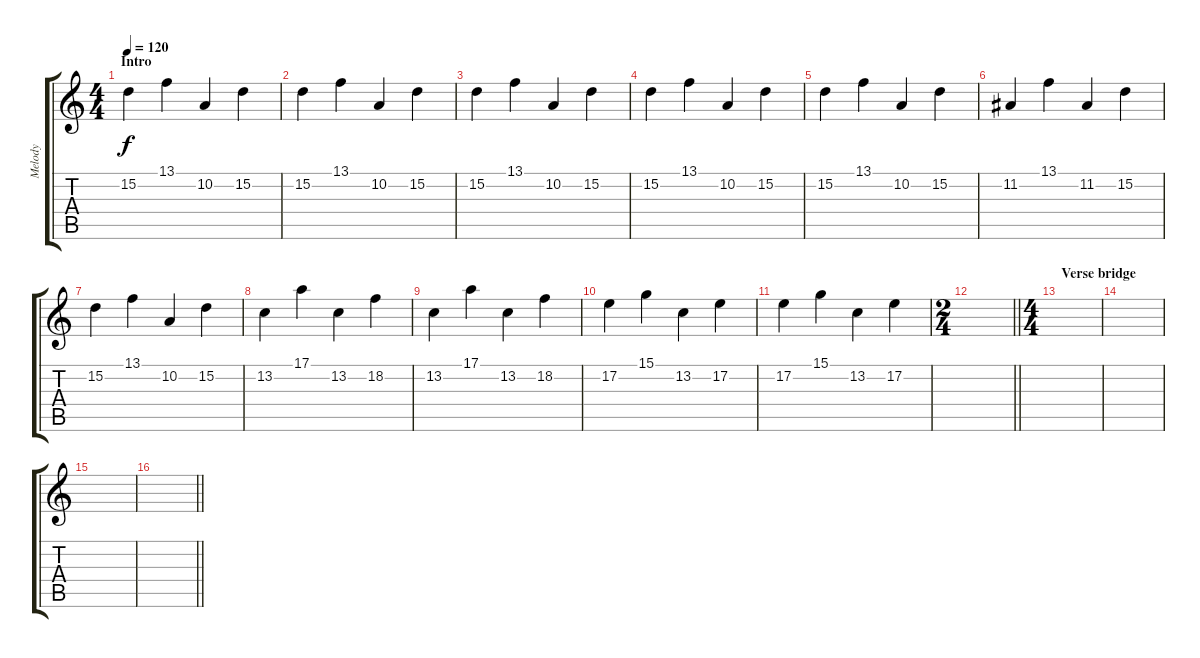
\track ("Melody" "Melody") {instrument vibraphone}
\staff {score tabs}
\tuning (E4 B3 G3 D3 A2 E2) {hide}
\ts (4 4)
\section ("" "Intro")
\tempo 120
\clef g2
\ks c
15.2.4{dy f volume 2 instrument vibraphone} 13.1.4{volume 6} 10.2.4 15.2.4 |
15.2.4 13.1.4 10.2.4 15.2.4 |
15.2.4{volume 8} 13.1.4 10.2.4 15.2.4 |
15.2.4 13.1.4 10.2.4 15.2.4 |
15.2.4 13.1.4 10.2.4 15.2.4 |
11.2.4 13.1.4 11.2.4 15.2.4 |
15.2.4 13.1.4 10.2.4 15.2.4 |
13.2.4 17.1.4 13.2.4 18.2.4 |
13.2.4 17.1.4 13.2.4 18.2.4 |
17.2.4 15.1.4 13.2.4 17.2.4 |
17.2.4 15.1.4 13.2.4 17.2.4 |
\ts (2 4)
\barLineRight lightlight
|
\ts (4 4)
\section ("" "Verse bridge")
|
|
|
\barLineRight lightlight
